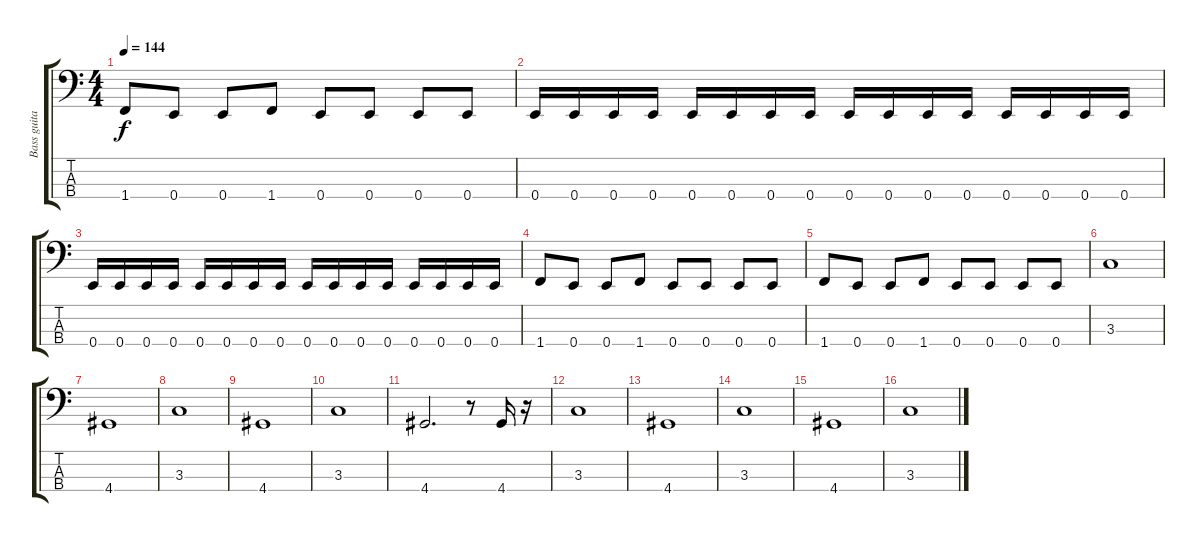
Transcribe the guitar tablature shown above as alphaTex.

\track ("Bass guitar" "Bass guita") {instrument electricbassfinger}
\staff {score tabs}
\tuning (G2 D2 A1 E1) {hide}
\ts (4 4)
\tempo 144
\clef f4
\ks c
1.4.8{dy f} 0.4.8 0.4.8 1.4.8 0.4.8 0.4.8 0.4.8 0.4.8 |
0.4.16 0.4.16 0.4.16 0.4.16 0.4.16 0.4.16 0.4.16 0.4.16 0.4.16 0.4.16 0.4.16 0.4.16 0.4.16 0.4.16 0.4.16 0.4.16 |
0.4.16 0.4.16 0.4.16 0.4.16 0.4.16 0.4.16 0.4.16 0.4.16 0.4.16 0.4.16 0.4.16 0.4.16 0.4.16 0.4.16 0.4.16 0.4.16 |
1.4.8 0.4.8 0.4.8 1.4.8 0.4.8 0.4.8 0.4.8 0.4.8 |
1.4.8 0.4.8 0.4.8 1.4.8 0.4.8 0.4.8 0.4.8 0.4.8 |
3.3.1 |
4.4.1 |
3.3.1 |
4.4.1 |
3.3.1 |
4.4.2{d} r.8 4.4.16 r.16 |
3.3.1 |
4.4.1 |
3.3.1 |
4.4.1 |
3.3.1
